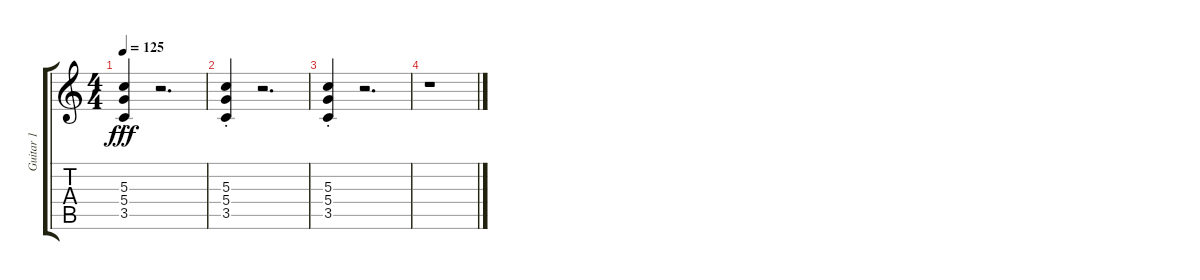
\track ("Guitar 1" "Guitar 1") {instrument overdrivenguitar}
\staff {score tabs}
\tuning (E4 B3 G3 D3 A2 E2) {hide}
\ts (4 4)
\tempo 125
\clef g2
\ks c
(5.3{st} 5.4 3.5).4{dy fff} r.2{d} |
(5.3{st} 5.4 3.5).4 r.2{d} |
(5.3{st} 5.4 3.5).4 r.2{d} |
r.1
